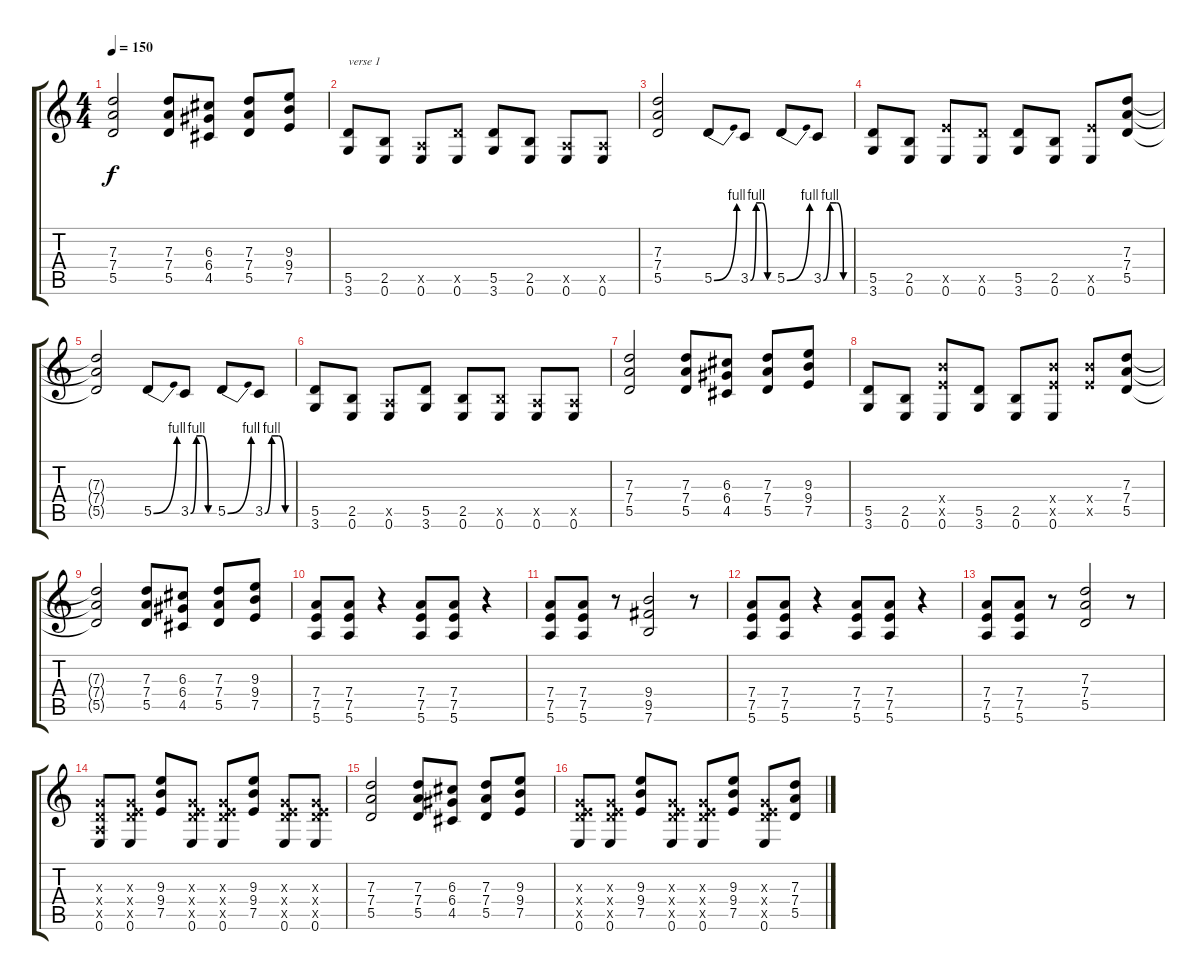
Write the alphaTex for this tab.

\track "" {instrument overdrivenguitar}
\staff {score tabs}
\tuning (E4 B3 G3 D3 A2 E2) {hide}
\ts (4 4)
\tempo 150
\clef g2
\ks c
(7.3{t} 7.4{t} 5.5{t}).2{dy f} (7.3 7.4 5.5).8 (6.3 6.4 4.5).8 (7.3 7.4 5.5).8 (9.3 9.4 7.5).8 |
(5.5 3.6).8{txt "verse 1"} (2.5 0.6).8 (0.5{x} 0.6).8 (5.5{x} 0.6).8 (5.5 3.6).8 (2.5 0.6).8 (0.5{x} 0.6).8 (0.5{x} 0.6).8 |
(7.3 7.4 5.5).2 5.5{be (bend 0 0 60 4)}.8 3.5{be (custom 0 0 15 4 30 4 45 0 60 0)}.8 5.5{be (bend 0 0 60 4)}.8 3.5{be (custom 0 0 15 4 30 4 45 0 60 0)}.8 |
(5.5 3.6).8 (2.5 0.6).8 (7.5{x} 0.6).8 (5.5{x} 0.6).8 (5.5 3.6).8 (2.5 0.6).8 (7.5{x} 0.6).8 (7.3 7.4 5.5).8 |
(7.3{t} 7.4{t} 5.5{t}).2 5.5{be (bend 0 0 60 4)}.8 3.5{be (custom 0 0 15 4 30 4 45 0 60 0)}.8 5.5{be (bend 0 0 60 4)}.8 3.5{be (custom 0 0 15 4 30 4 45 0 60 0)}.8 |
(5.5 3.6).8 (2.5 0.6).8 (0.5{x} 0.6).8 (5.5 3.6).8 (2.5 0.6).8 (2.5{x} 0.6).8 (0.5{x} 0.6).8 (0.5{x} 0.6).8 |
(7.3 7.4 5.5).2 (7.3 7.4 5.5).8 (6.3 6.4 4.5).8 (7.3 7.4 5.5).8 (9.3 9.4 7.5).8 |
(5.5 3.6).8 (2.5 0.6).8 (9.4{x} 7.5{x} 0.6).8 (5.5 3.6).8 (2.5 0.6).8 (9.4{x} 7.5{x} 0.6).8 (9.4{x} 7.5{x}).8 (7.3 7.4 5.5).8 |
(7.3{t} 7.4{t} 5.5{t}).2 (7.3 7.4 5.5).8 (6.3 6.4 4.5).8 (7.3 7.4 5.5).8 (9.3 9.4 7.5).8 |
(7.4 7.5 5.6).8 (7.4 7.5 5.6).8 r.4 (7.4 7.5 5.6).8 (7.4 7.5 5.6).8 r.4 |
(7.4 7.5 5.6).8 (7.4 7.5 5.6).8 r.8 (9.4 9.5 7.6).2 r.8 |
(7.4 7.5 5.6).8 (7.4 7.5 5.6).8 r.4 (7.4 7.5 5.6).8 (7.4 7.5 5.6).8 r.4 |
(7.4 7.5 5.6).8 (7.4 7.5 5.6).8 r.8 (7.3 7.4 5.5).2 r.8 |
(0.3{x} 0.4{x} 0.5{x} 0.6).8 (0.3{x} 0.4{x} 7.5{x} 0.6).8 (9.3 9.4 7.5).8 (0.3{x} 0.4{x} 7.5{x} 0.6).8 (0.3{x} 0.4{x} 7.5{x} 0.6).8 (9.3 9.4 7.5).8 (0.3{x} 0.4{x} 7.5{x} 0.6).8 (0.3{x} 0.4{x} 7.5{x} 0.6).8 |
(7.3 7.4 5.5).2 (7.3 7.4 5.5).8 (6.3 6.4 4.5).8 (7.3 7.4 5.5).8 (9.3 9.4 7.5).8 |
(0.3{x} 0.4{x} 7.5{x} 0.6).8 (0.3{x} 0.4{x} 7.5{x} 0.6).8 (9.3 9.4 7.5).8 (0.3{x} 0.4{x} 7.5{x} 0.6).8 (0.3{x} 0.4{x} 7.5{x} 0.6).8 (9.3 9.4 7.5).8 (0.3{x} 0.4{x} 7.5{x} 0.6).8 (7.3 7.4 5.5).8
